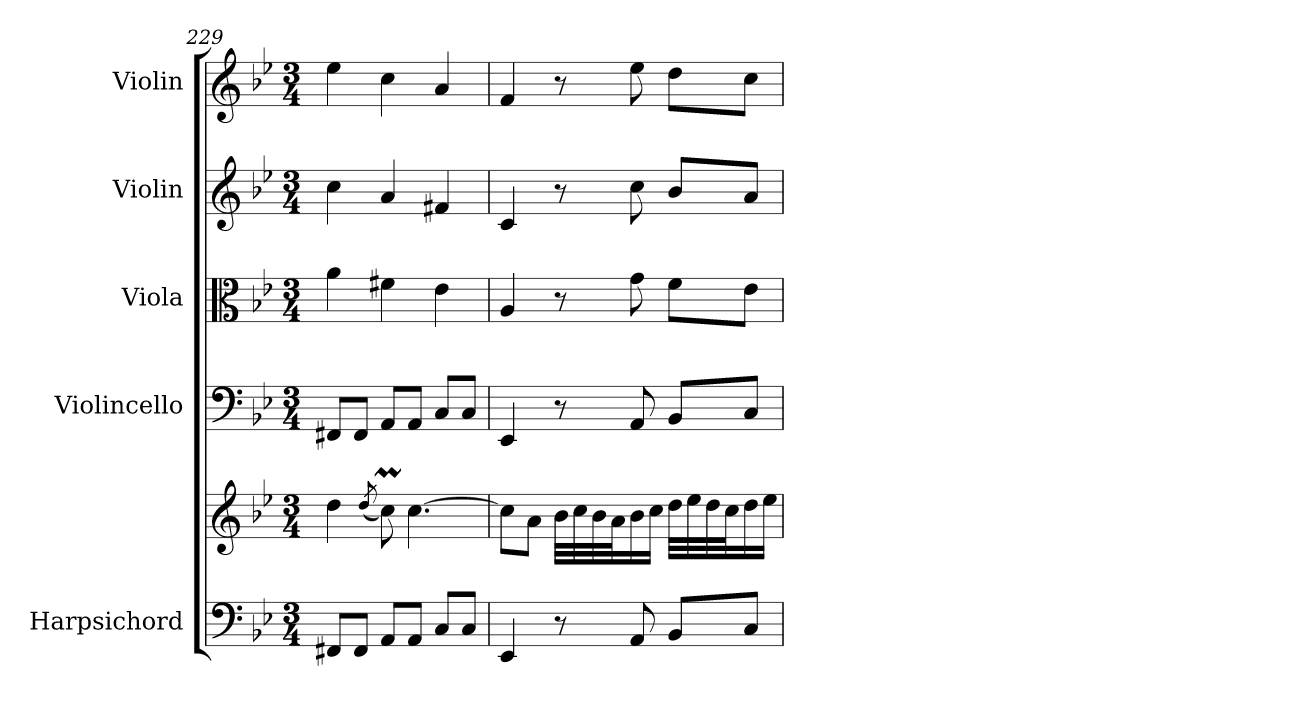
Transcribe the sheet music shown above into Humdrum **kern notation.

**kern	**kern	**kern	**kern	**kern	**kern
*part5	*part5	*part4	*part3	*part2	*part1
*staff6	*staff5	*staff4	*staff3	*staff2	*staff1
*I"Harpsichord	*	*I"Violincello	*I"Viola	*I"Violin	*I"Violin
*I'Hpschd	*	*I'Vc	*I'Vla	*I'Vln	*I'Vln
*clefF4	*clefG2	*clefF4	*clefC3	*clefG2	*clefG2
*k[b-e-]	*k[b-e-]	*k[b-e-]	*k[b-e-]	*k[b-e-]	*k[b-e-]
*M3/4	*M3/4	*M3/4	*M3/4	*M3/4	*M3/4
=229	=229	=229	=229	=229	=229
8FF#X/L	4dd\	8FF#X/L	4a\	4cc\	4ee-\
8FF#/J	.	8FF#/J	.	.	.
.	(<8qdd/	.	.	.	.
8AA/L	8ccM\)	8AA/L	4f#X\	4a/	4cc\
8AA/J	[4.cc\	8AA/J	.	.	.
8C/L	.	8C/L	4e-\	4f#X/	4a/
8C/J	.	8C/J	.	.	.
!!LO:PB:g=z
=230	=230	=230	=230	=230	=230
4EE-/	8cc\L]	4EE-/	4A/	4c/	4f/
.	8a\J	.	.	.	.
8r	32b-\LLL	8r	8r	8r	8r
.	32cc\	.	.	.	.
.	32b-\	.	.	.	.
.	32a\J	.	.	.	.
8AA/	16b-\	8AA/	8g\	8cc\	8ee-\
.	16cc\JJ	.	.	.	.
8BB-/L	32dd\LLL	8BB-/L	8f\L	8b-/L	8dd\L
.	32ee-\	.	.	.	.
.	32dd\	.	.	.	.
.	32cc\J	.	.	.	.
8C/J	16dd\	8C/J	8e-\J	8a/J	8cc\J
.	16ee-\JJ	.	.	.	.
=	=	=	=	=	=
*-	*-	*-	*-	*-	*-
